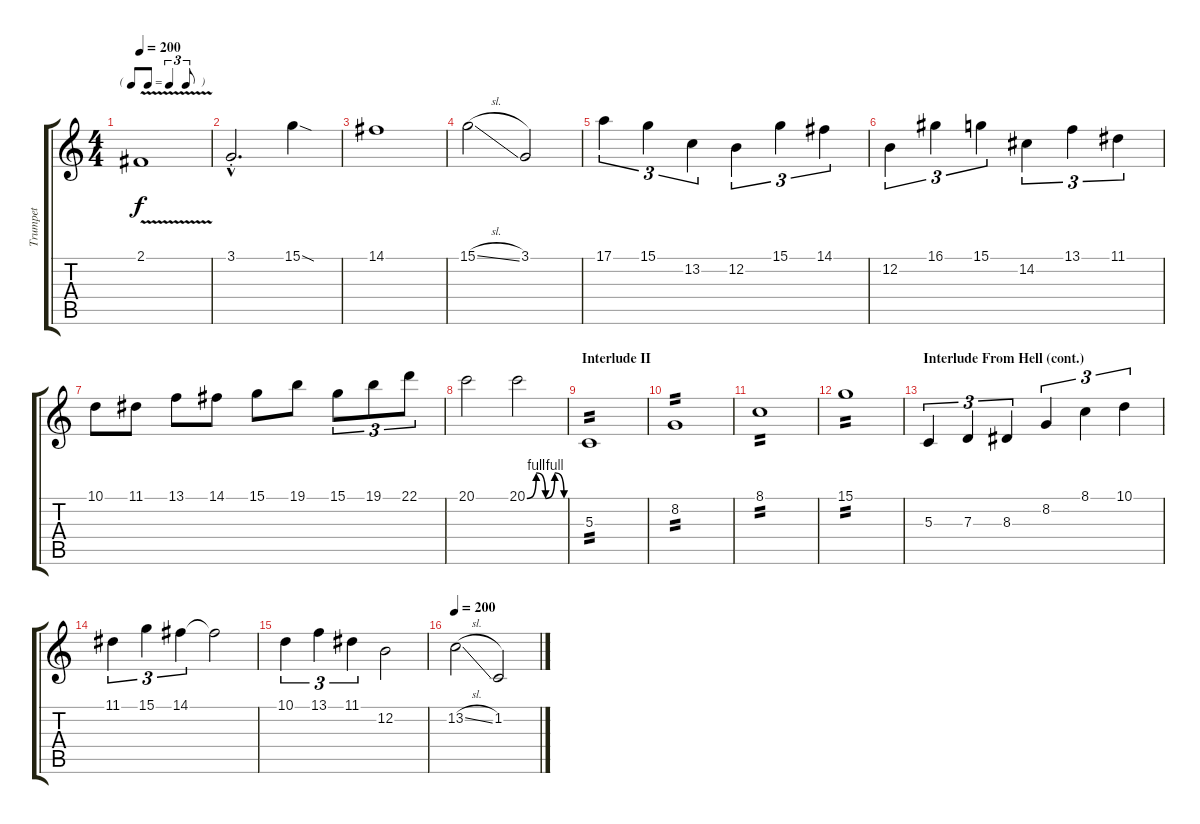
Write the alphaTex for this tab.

\track ("Trumpet" "Trumpet") {instrument mutedtrumpet}
\staff {score tabs}
\tuning (E4 B3 G3 D3 A2 E2) {hide}
\ts (4 4)
\tf triplet8th
\tempo 200
\clef g2
\ks c
2.1{v}.1{dy f} |
3.1{hac st}.2{d} 15.1{sod}.4 |
14.1.1 |
15.1{sl}.2 3.1.2 |
17.1.4{tu (3 2)} 15.1.4{tu (3 2)} 13.2.4{tu (3 2)} 12.2.4{tu (3 2)} 15.1.4{tu (3 2)} 14.1.4{tu (3 2)} |
12.2.4{tu (3 2)} 16.1.4{tu (3 2)} 15.1.4{tu (3 2)} 14.2.4{tu (3 2)} 13.1.4{tu (3 2)} 11.1.4{tu (3 2)} |
10.1.8 11.1.8 13.1.8 14.1.8 15.1.8 19.1.8 15.1.8{tu (3 2)} 19.1.8{tu (3 2)} 22.1.8{tu (3 2)} |
20.1.2 20.1{be (custom 0 0 15 4 30 0 45 4 60 0)}.2 |
\section ("" "Interlude II")
5.3.1{tp 2} |
8.2.1{tp 2} |
8.1.1{tp 2} |
15.1.1{tp 2} |
\section ("" "Interlude From Hell (cont.)")
5.3.4{tu (3 2)} 7.3.4{tu (3 2)} 8.3.4{tu (3 2)} 8.2.4{tu (3 2)} 8.1.4{tu (3 2)} 10.1.4{tu (3 2)} |
11.1.4{tu (3 2)} 15.1.4{tu (3 2)} 14.1.4{tu (3 2)} 14.1{t}.2 |
10.1.4{tu (3 2)} 13.1.4{tu (3 2)} 11.1.4{tu (3 2)} 12.2.2 |
\tempo 200
13.2{sl}.2 1.2{sl}.2
